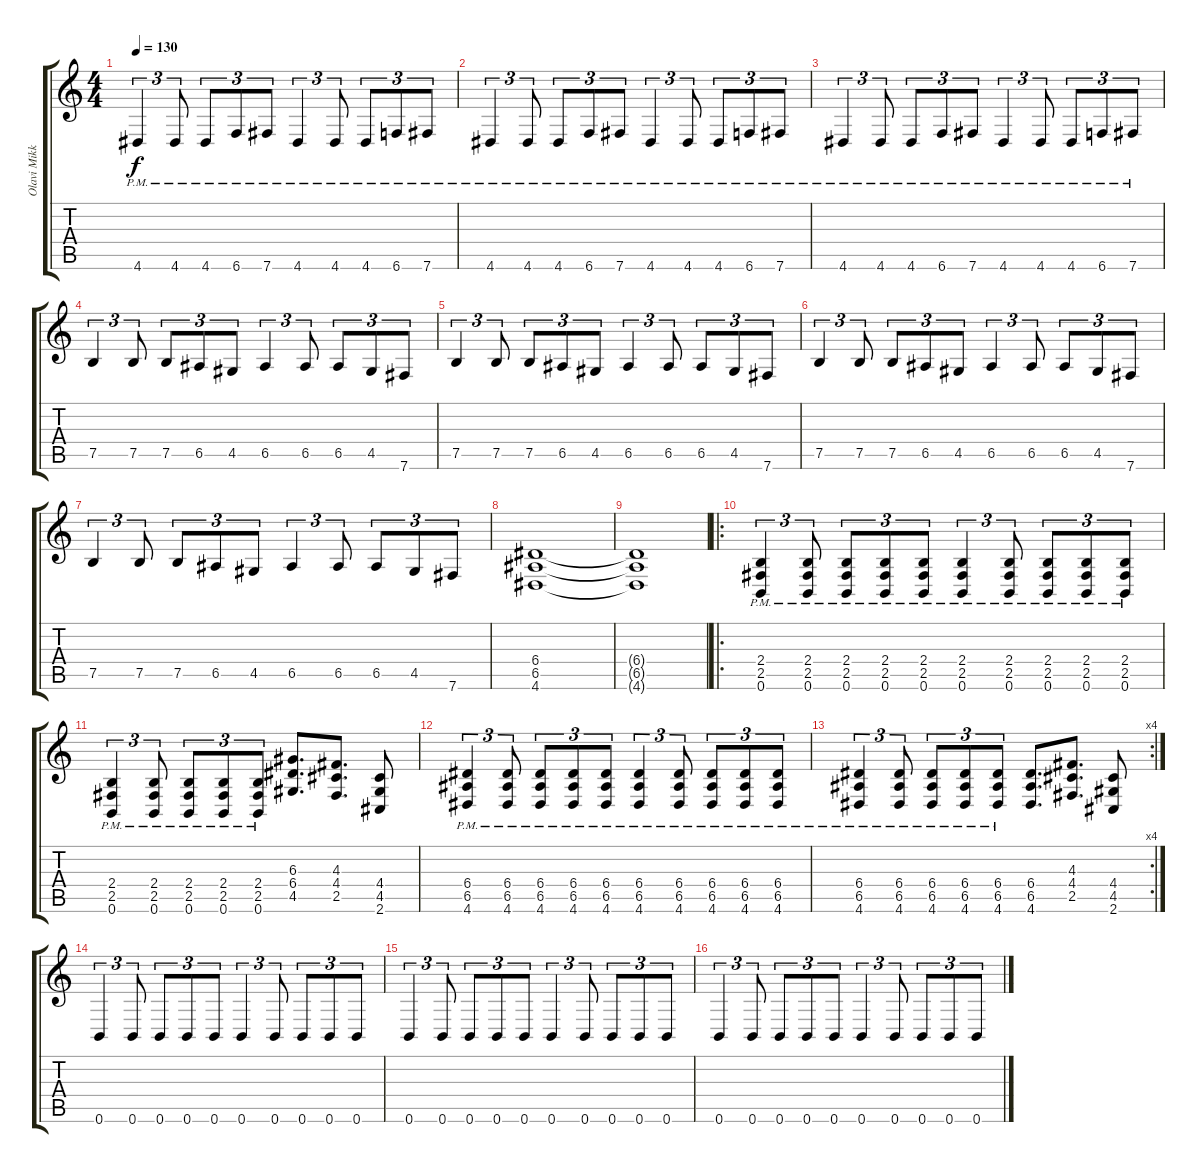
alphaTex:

\track ("Olavi Mikkonen" "Olavi Mikk") {instrument distortionguitar}
\staff {score tabs}
\tuning (B3 Gb3 D3 A2 E2 B1) {hide}
\ts (4 4)
\tempo 130
\clef g2
\ks c
4.6{pm}.4{tu (3 2) dy f} 4.6{pm}.8{tu (3 2)} 4.6{pm}.8{tu (3 2)} 6.6{pm}.8{tu (3 2)} 7.6{pm}.8{tu (3 2)} 4.6{pm}.4{tu (3 2)} 4.6{pm}.8{tu (3 2)} 4.6{pm}.8{tu (3 2)} 6.6{pm}.8{tu (3 2)} 7.6{pm}.8{tu (3 2)} |
4.6{pm}.4{tu (3 2)} 4.6{pm}.8{tu (3 2)} 4.6{pm}.8{tu (3 2)} 6.6{pm}.8{tu (3 2)} 7.6{pm}.8{tu (3 2)} 4.6{pm}.4{tu (3 2)} 4.6{pm}.8{tu (3 2)} 4.6{pm}.8{tu (3 2)} 6.6{pm}.8{tu (3 2)} 7.6{pm}.8{tu (3 2)} |
4.6{pm}.4{tu (3 2)} 4.6{pm}.8{tu (3 2)} 4.6{pm}.8{tu (3 2)} 6.6{pm}.8{tu (3 2)} 7.6{pm}.8{tu (3 2)} 4.6{pm}.4{tu (3 2)} 4.6{pm}.8{tu (3 2)} 4.6{pm}.8{tu (3 2)} 6.6{pm}.8{tu (3 2)} 7.6{pm}.8{tu (3 2)} |
7.5.4{tu (3 2)} 7.5.8{tu (3 2)} 7.5.8{tu (3 2)} 6.5.8{tu (3 2)} 4.5.8{tu (3 2)} 6.5.4{tu (3 2)} 6.5.8{tu (3 2)} 6.5.8{tu (3 2)} 4.5.8{tu (3 2)} 7.6.8{tu (3 2)} |
7.5.4{tu (3 2)} 7.5.8{tu (3 2)} 7.5.8{tu (3 2)} 6.5.8{tu (3 2)} 4.5.8{tu (3 2)} 6.5.4{tu (3 2)} 6.5.8{tu (3 2)} 6.5.8{tu (3 2)} 4.5.8{tu (3 2)} 7.6.8{tu (3 2)} |
7.5.4{tu (3 2)} 7.5.8{tu (3 2)} 7.5.8{tu (3 2)} 6.5.8{tu (3 2)} 4.5.8{tu (3 2)} 6.5.4{tu (3 2)} 6.5.8{tu (3 2)} 6.5.8{tu (3 2)} 4.5.8{tu (3 2)} 7.6.8{tu (3 2)} |
7.5.4{tu (3 2)} 7.5.8{tu (3 2)} 7.5.8{tu (3 2)} 6.5.8{tu (3 2)} 4.5.8{tu (3 2)} 6.5.4{tu (3 2)} 6.5.8{tu (3 2)} 6.5.8{tu (3 2)} 4.5.8{tu (3 2)} 7.6.8{tu (3 2)} |
(6.4 6.5 4.6).1 |
(6.4{t} 6.5{t} 4.6{t}).1 |
\ro
(2.4{pm} 2.5{pm} 0.6{pm}).4{tu (3 2)} (2.4{pm} 2.5{pm} 0.6{pm}).8{tu (3 2)} (2.4{pm} 2.5{pm} 0.6{pm}).8{tu (3 2)} (2.4{pm} 2.5{pm} 0.6{pm}).8{tu (3 2)} (2.4{pm} 2.5{pm} 0.6{pm}).8{tu (3 2)} (2.4{pm} 2.5{pm} 0.6{pm}).4{tu (3 2)} (2.4{pm} 2.5{pm} 0.6{pm}).8{tu (3 2)} (2.4{pm} 2.5{pm} 0.6{pm}).8{tu (3 2)} (2.4{pm} 2.5{pm} 0.6{pm}).8{tu (3 2)} (2.4{pm} 2.5{pm} 0.6{pm}).8{tu (3 2)} |
(2.4{pm} 2.5{pm} 0.6{pm}).4{tu (3 2)} (2.4{pm} 2.5{pm} 0.6{pm}).8{tu (3 2)} (2.4{pm} 2.5{pm} 0.6{pm}).8{tu (3 2)} (2.4{pm} 2.5{pm} 0.6{pm}).8{tu (3 2)} (2.4{pm} 2.5{pm} 0.6{pm}).8{tu (3 2)} (6.3 6.4 4.5).8{d} (4.3 4.4 2.5).8{d} (4.4 4.5 2.6).8 |
(6.4{pm} 6.5{pm} 4.6{pm}).4{tu (3 2)} (6.4{pm} 6.5{pm} 4.6{pm}).8{tu (3 2)} (6.4{pm} 6.5{pm} 4.6{pm}).8{tu (3 2)} (6.4{pm} 6.5{pm} 4.6{pm}).8{tu (3 2)} (6.4{pm} 6.5{pm} 4.6{pm}).8{tu (3 2)} (6.4{pm} 6.5{pm} 4.6{pm}).4{tu (3 2)} (6.4{pm} 6.5{pm} 4.6{pm}).8{tu (3 2)} (6.4{pm} 6.5{pm} 4.6{pm}).8{tu (3 2)} (6.4{pm} 6.5{pm} 4.6{pm}).8{tu (3 2)} (6.4{pm} 6.5{pm} 4.6{pm}).8{tu (3 2)} |
\rc 4
(6.4{pm} 6.5{pm} 4.6{pm}).4{tu (3 2)} (6.4{pm} 6.5{pm} 4.6{pm}).8{tu (3 2)} (6.4{pm} 6.5{pm} 4.6{pm}).8{tu (3 2)} (6.4{pm} 6.5{pm} 4.6{pm}).8{tu (3 2)} (6.4{pm} 6.5{pm} 4.6{pm}).8{tu (3 2)} (6.4 6.5 4.6).8{d} (4.3 4.4 2.5).8{d} (4.4 4.5 2.6).8 |
0.6.4{tu (3 2)} 0.6.8{tu (3 2)} 0.6.8{tu (3 2)} 0.6.8{tu (3 2)} 0.6.8{tu (3 2)} 0.6.4{tu (3 2)} 0.6.8{tu (3 2)} 0.6.8{tu (3 2)} 0.6.8{tu (3 2)} 0.6.8{tu (3 2)} |
0.6.4{tu (3 2)} 0.6.8{tu (3 2)} 0.6.8{tu (3 2)} 0.6.8{tu (3 2)} 0.6.8{tu (3 2)} 0.6.4{tu (3 2)} 0.6.8{tu (3 2)} 0.6.8{tu (3 2)} 0.6.8{tu (3 2)} 0.6.8{tu (3 2)} |
0.6.4{tu (3 2)} 0.6.8{tu (3 2)} 0.6.8{tu (3 2)} 0.6.8{tu (3 2)} 0.6.8{tu (3 2)} 0.6.4{tu (3 2)} 0.6.8{tu (3 2)} 0.6.8{tu (3 2)} 0.6.8{tu (3 2)} 0.6.8{tu (3 2)}
